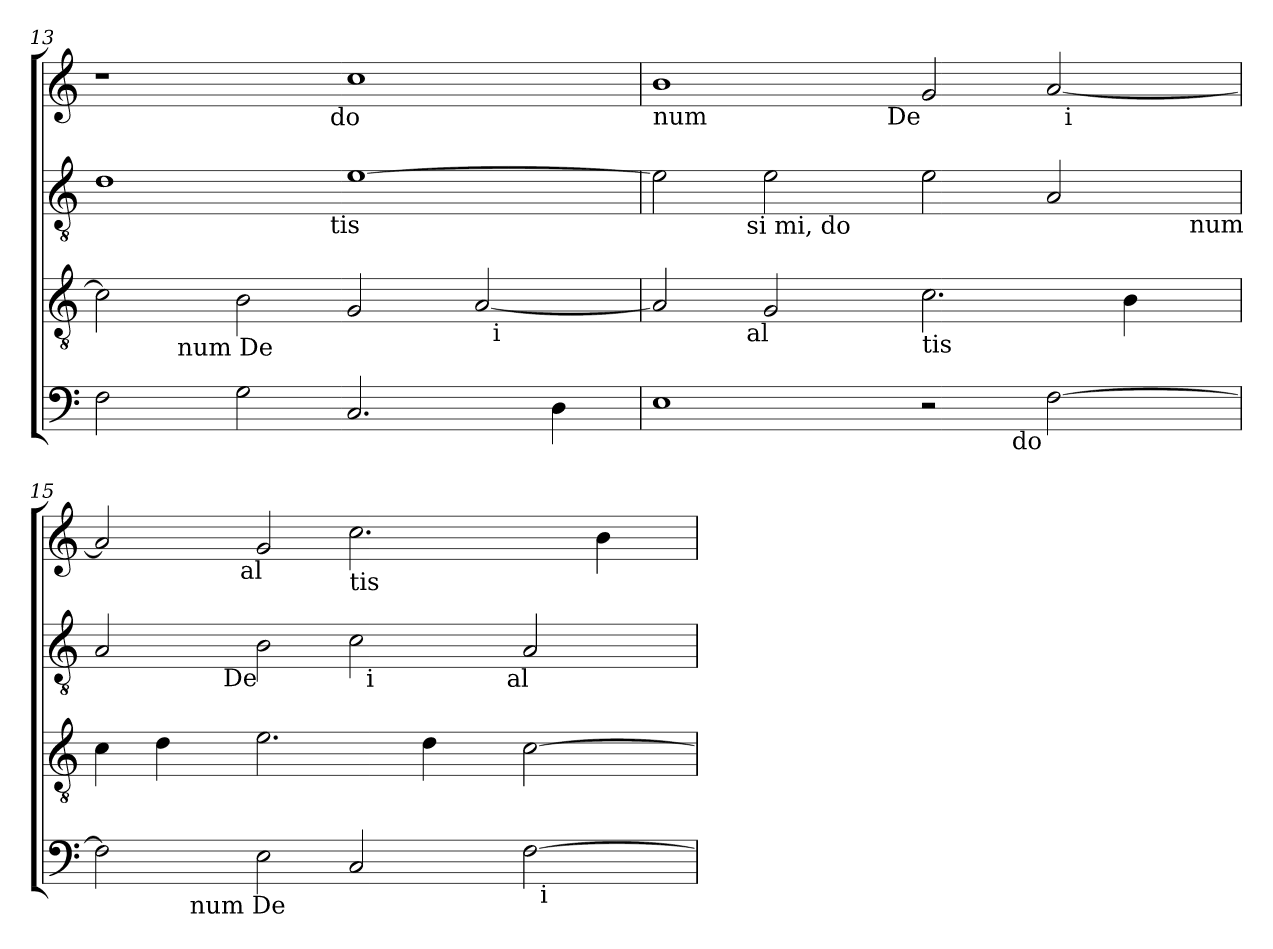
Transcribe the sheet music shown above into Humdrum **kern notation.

**kern	**kern	**kern	**kern
*part4	*part3	*part2	*part1
*staff4	*staff3	*staff2	*staff1
*clefF4	*clefGv2	*clefGv2	*clefG2
*k[]	*k[]	*k[]	*k[]
*C:	*C:	*C:	*C:
=13	=13	=13	=13
!	!	!LO:TX:b:t=al	!
*	*^	*^	*^
*	*	*^	*	*	*	*
2F\	2c\]	4ryy	1ryy	1d	2ryy	1r	2ryy
.	.	32ryy	.	.	.	.	.
!	!	!LO:TX:b:t=num De	!	!	!	!	!
.	.	1ryy	.	.	.	.	.
2G\	2B\	.	.	.	4...ryy	.	4...ryy
!	!	!	!	!	!	!	!LO:TX:b:t=do
!	!	!	!	!	!LO:TX:b:t=tis	!	!
.	.	.	.	.	1ryy	.	1ryy
2.C/	2G/	.	2ryy	[>1e	.	1cc	.
.	.	2ryy	.	.	.	.	.
.	[>2A/	.	32ryy	.	.	.	.
!	!	!	!LO:TX:b:t=i	!	!	!	!
.	.	.	4...ryy	.	.	.	.
4D\	.	.	.	.	.	.	.
.	.	8..ryy	.	.	.	.	.
.	.	.	.	.	32ryy	.	32ryy
!!LO:PB:g=z
=14	=14	=14	=14	=14	=14	=14	=14
!	!	!	!	!	!	!LO:TX:b:t=num	!
*^	*	*v	*v	*	*^	*	*^
1E	1ryy	2A/]	4...ryy	2e\]	4...ryy	1ryy	1b	2ryy	1ryy
!	!	!	!	!	!LO:TX:b:t=si mi, do	!	!	!	!
!	!	!	!LO:TX:b:t=al	!	!	!	!	!	!
.	.	.	1ryy	.	1ryy	.	.	.	.
.	.	2G/	.	2e\	.	.	.	4ryy	.
.	.	.	.	.	.	.	.	8ryy	.
.	.	.	.	.	.	.	.	32ryy	.
!	!	!	!	!	!	!	!	!LO:TX:b:t=De	!
.	.	.	.	.	.	.	.	1ryy	.
!	!	!LO:TX:b:t=tis	!	!	!	!	!	!	!
2r	4..ryy	2.c\	.	2e\	.	2...ryy	2g/	.	2ryy
!	!LO:TX:b:t=do	!	!	!	!	!	!	!	!
.	2ryy	.	.	.	.	.	.	.	.
.	.	.	2ryy	.	2ryy	.	.	.	.
[>2F\	.	.	.	2A/	.	.	[<2a/	.	32ryy
!	!	!	!	!	!	!	!	!	!LO:TX:b:t=i
.	.	.	.	.	.	.	.	.	4...ryy
.	.	4B\	.	.	.	.	.	.	.
.	.	.	.	.	.	.	.	16.ryy	.
!	!	!	!	!	!	!LO:TX:b:t=num	!	!	!
.	16ryy	.	.	.	.	16ryy	.	.	.
.	.	.	32ryy	.	32ryy	.	.	.	.
*	*	*v	*v	*	*	*	*	*v	*v
=15	=15	=15	=15	=15	=15	=15	=15
*	*^	*	*	*	*^	*	*
2F\]	4ryy	1ryy	4c\	2A/	4..ryy	1ryy	1ryy	2a/]	4...ryy
.	16.ryy	.	4d\	.	.	.	.	.	.
!	!LO:TX:b:t=num De	!	!	!	!	!	!	!	!
.	1ryy	.	.	.	.	.	.	.	.
!	!	!	!	!	!LO:TX:b:t=De	!	!	!	!
.	.	.	.	.	1ryy	.	.	.	.
!	!	!	!	!	!	!	!	!	!LO:TX:b:t=al
.	.	.	.	.	.	.	.	.	1ryy
2E\	.	.	2.e\	2B\	.	.	.	2g/	.
!	!	!	!	!	!	!	!	!LO:TX:b:t=tis	!
2C/	.	2ryy	.	2c\	.	32ryy	4...ryy	2.cc\	.
!	!	!	!	!	!	!LO:TX:b:t=i	!	!	!
.	.	.	.	.	.	2ryy	.	.	.
.	.	.	4d\	.	.	.	.	.	.
.	2ryy	.	.	.	.	.	.	.	.
.	.	.	.	.	2ryy	.	.	.	.
!	!	!	!	!	!	!	!LO:TX:b:t=al	!	!
.	.	.	.	.	.	.	2ryy	.	2ryy
[>2F\	.	32ryy	[>2c\	2A/	.	.	.	.	.
!	!	!LO:TX:b:t=i	!	!	!	!	!	!	!
.	.	4...ryy	.	.	.	4...ryy	.	.	.
.	.	.	.	.	.	.	.	4b\	.
.	8ryy	.	.	.	.	.	.	.	.
.	.	.	.	.	16ryy	.	.	.	.
.	32ryy	.	.	.	.	.	32ryy	.	32ryy
*	*	*	*	*v	*v	*v	*v	*	*
*v	*v	*v	*	*	*v	*v
=	=	=	=
*-	*-	*-	*-
